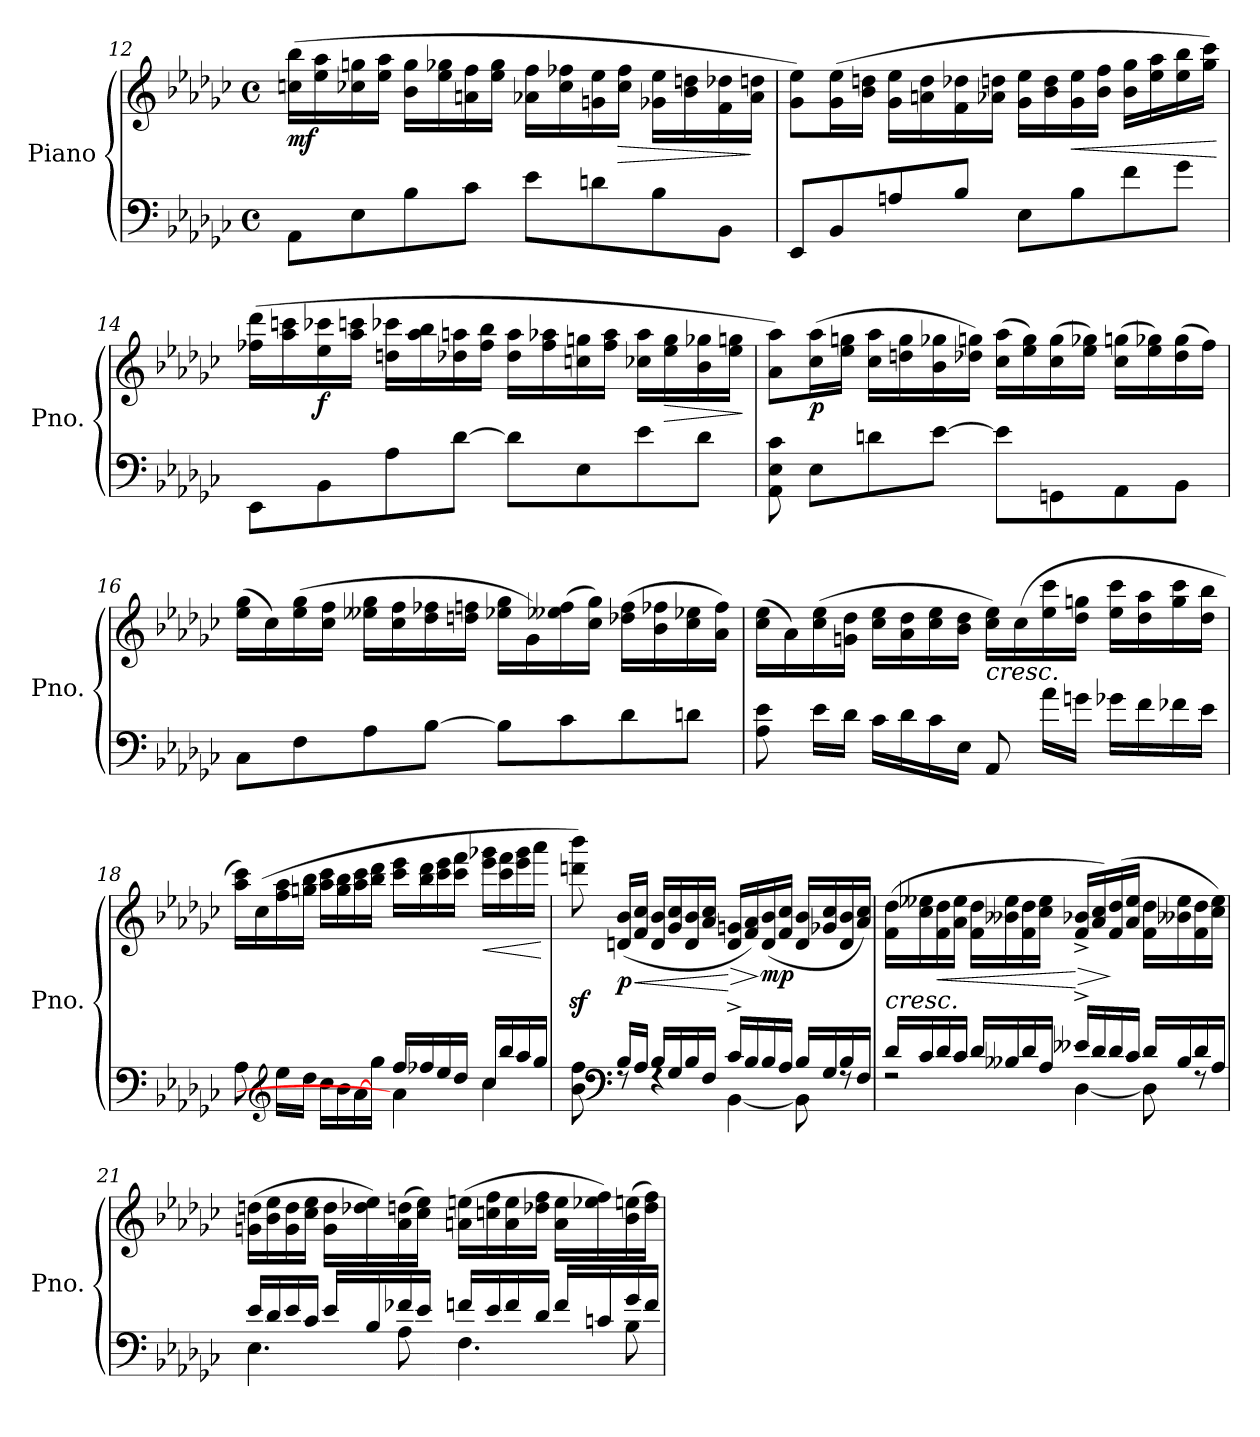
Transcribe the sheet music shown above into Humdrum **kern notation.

**kern	**kern	**dynam
*part1	*part1	*part1
*staff2	*staff1	*staff1/2
*I"Piano	*	*
*I'Pno.	*	*
*clefF4	*clefG2	*
*k[b-e-a-d-g-c-]	*k[b-e-a-d-g-c-]	*
*M4/4	*M4/4	*
*met(c)	*met(c)	*
=12	=12	=12
!	!	!LO:DY:b
8AA-\L	(>16ccn\ 16bb-\LL	mf
.	16ee-\ 16aa-\	.
8E-\	16cc-X\ 16ggn\	.
.	16ee-\ 16aa-\JJ	.
8B-\	16b-\ 16gg\LL	.
.	16ee-\ 16gg-X\	.
8c-\J	16an\ 16ff\	.
.	16ee-\ 16gg-\JJ	.
8e-\L	16a-X\ 16ff\LL	.
.	16cc-\ 16ff-X\	.
8dn\	16gn\ 16ee-\	.
!	!	!LO:HP:b
.	16cc-\ 16ff-\JJ	>
8B-\	16g-X\ 16ee-\LL	.
.	16b-\ 16ddn\	.
8BB-\J	16f\ 16dd-X\	.
.	16a-\ 16ddn\JJ	]
!!LO:LB:g=z
=13	=13	=13
8EE-/L	8g-\ 8ee-\L)	.
8BB-/	(>16g-\ 16ee-\L	.
.	16b-\ 16ddn\JJ	.
8An/	16g-\ 16ee-\LL	.
.	16an\ 16dd\	.
8B-/J	16f\ 16dd-X\	.
.	16a-X\ 16ddn\JJ	.
8E-\L	16g-\ 16ee-\LL	.
.	16b-\ 16dd\	.
!	!	!LO:HP:b
8B-\	16g-\ 16ee-\	<
.	16b-\ 16ff\JJ	.
8f\	16b-\ 16gg-\LL	.
.	16ee-\ 16aa-\	.
8g-\J	16ee-\ 16bb-\	.
.	16gg-\ 16ccc-\JJ)	.
.	.	[
=14	=14	=14
8EE-\L	(>16ff-X\ 16ddd-\LL	.
.	16aa-\ 16cccn\	.
!	!	!LO:DY:b
8BB-\	16ee-\ 16ccc-X\	f
.	16aa-\ 16cccn\JJ	.
8A-\	16ddn\ 16ccc-X\LL	.
.	16aa-\ 16bb-\	.
[8d-\J	16dd-X\ 16aan\	.
.	16ff-\ 16bb-\JJ	.
8d-\L]	16dd-\ 16aa\LL	.
.	16ff-\ 16aa-X\	.
8E-\	16ccn\ 16ggn\	.
.	16ff-\ 16aa-\JJ	.
8e-\	16cc-X\ 16aa-\LL	.
!	!	!LO:HP:b
.	16ee-\ 16gg\	>
8d-\J	16b-\ 16gg-X\	.
.	16ee-\ 16ggn\JJ	.
.	.	]
!!LO:LB:g=z
=15	=15	=15
8AA-\ 8E-\ 8c-\	8a-\ 8aa-\L)	.
!	!	!LO:DY:b
8E-\L	(>16cc-\ 16aa-\L	p
.	16ee-\ 16ggn\JJ	.
8dn\	16cc-\ 16aa-\LL	.
.	16ddn\ 16gg\	.
[8e-\J	16b-\ 16gg-X\	.
.	16dd-X\ 16ggn\JJ)	.
8e-\L]	(>16cc-\ 16aa-\LL	.
.	16ee-\ 16gg\)	.
8GGn\	(>16cc-\ 16gg\	.
.	16ee-\ 16gg-X\JJ)	.
8AA-\	(>16cc-\ 16ggn\LL	.
.	16ee-\ 16gg-X\)	.
8BB-\J	(>16dd-\ 16gg-\	.
.	16ff\JJ)	.
=16	=16	=16
8C-\L	(>16ee-\ 16gg-\LL	.
.	16cc-\)	.
8F\	(>16ee-\ 16gg-\	.
.	16cc-\ 16ff\JJ	.
8A-\	16ee--X\ 16gg-\LL	.
.	16cc-\ 16ff\	.
[8B-\J	16dd-\ 16ff-X\	.
.	16ddn\ 16ffn\JJ	.
8B-\L]	16ee-X\ 16gg-\LL	.
.	16g-\)	.
8c-\	(>16ee--X\ 16ff\	.
.	16cc-\ 16gg-\JJ)	.
8d-\	(>16dd-X\ 16ff\LL	.
.	16b-\ 16ff-X\	.
8dn\J	16cc-\ 16ee-X\	.
.	16a-\ 16ff-\JJ)	.
!!LO:LB:g=z
=17	=17	=17
8A-\ 8e-\	(>16cc-\ 16ee-\LL	.
.	16a-\)	.
16e-\LL	(>16cc-\ 16ee-\	.
16d-\JJ	16gn\ 16dd-\JJ	.
16c-\LL	16cc-\ 16ee-\LL	.
16d-\	16a-\ 16dd-\	.
16c-\	16cc-\ 16ee-\	.
16E-\JJ	16b-\ 16dd-\JJ	.
!LO:TX:a:i:t=cresc.	!	!
8AA-/	16cc-\ 16ee-\LL)	.
.	(>16cc-\	.
16a-\LL	16ee-\ 16ccc-\	.
16gn\JJ	16dd-\ 16ggn\JJ	.
16g-X\LL	16ee-\ 16ccc-\LL	.
16f\	16dd-\ 16aa-\	.
16f-X\	16gg\ 16ccc-\	.
16e-\JJ	16dd-\ 16bb-\JJ	.
=18	=18	=18
*^	*	*
8A-\	2ryy	16aa-\ 16ccc-\LL)	.
.	.	(>16cc-\	.
*clefG2	*	*	*
16ee-\LL	.	16ff\ 16aa-\	.
16dd-\JJ	.	16ggn\ 16bb-\JJ	.
16cc-\LL	.	16aa-\ 16ccc-\LL	.
16b-\	.	16gg\ 16bb-\	.
[16a-\	.	16aa-\ 16ccc-\	.
16gg-\JJ	.	16bb-\ 16ddd-\JJ	.
16ff/LL	4a-\]	16ccc-\ 16eee-\LL	.
16ff-X/	.	16bb-\ 16ddd-\	.
16ee-/	.	16ccc-\ 16eee-\	.
16dd-/JJ	.	16ccc-\ 16fff\JJ	.
!	!	!	!LO:HP:b
16cc-/LL	4cc-\	16eee-\ 16ggg-X\LL	<
16bb-/	.	16ccc-\ 16fff\	.
16aa-/	.	16eee-\ 16ggg-\	.
16gg-/JJ	.	16aaa-\JJ	.
*v	*v	*	*
.	.	[
!!LO:LB:g=z
=19	=19	=19
*^	*	*
8b-\ 8ff\	8ryy	8dddn\z< 8bbb-\z<)	.
*clefF4	*	*	*
!	!	!	!LO:HP:b
!	!	!	!LO:DY:n=1:b
16B-/LL	8rF	(<16dn/ 16b-/LL	< p
16A-/JJ	.	16f/ 16cc-/JJ	.
16B-/LL	4rF	16d/ 16b-/LL	.
16G-/	.	16g-/ 16cc-/	.
16B-/	.	16d/ 16b-/	.
16F/JJ	.	16a-/ 16cc-/JJ	.
!	!	!	!LO:HP:n=1:b
16c-^/LL	[4BB-\	16d/ 16gn/LL	[ >
16B-/	.	16f/ 16a-/)	.
!	!	!	!LO:DY:n=2:b
16B-/	.	(<16d/ 16b-/	] mp
16A-/JJ	.	16f/ 16cc-/JJ	.
16B-/LL	8BB-\]	16d/ 16b-/LL	.
16G-/	.	16g-X/ 16cc-/	.
16B-/	8rF	16d/ 16b-/	.
16F/JJ	.	16a-/ 16cc-/JJ)	.
=20	=20	=20	=20
!LO:TX:a:i:t=cresc.	!	!	!
16d-/LL	2rF	(>16f\ 16dd-\LL	.
16c-/	.	16cc-\ 16ee--X\	.
!	!	!	!LO:HP:b
16d-/	.	16f\ 16dd-\	<
16c-/JJ	.	16a-\ 16ee--\JJ	.
16d-/LL	.	16f\ 16dd-\LL	.
16B--X/	.	16b--X\ 16ee--\	.
16d-/	.	16f\ 16dd-\	.
16A-/JJ	.	16cc-\ 16ee--\JJ	.
!	!	!	!LO:HP:n=1:b
16e--X^/LL	[4D-\	16f/^ 16b-X/^LL	[ >
16d-/	.	16a-/ 16cc-/)	.
16d-/	.	(>16f/ 16dd-/	]
16c-/JJ	.	16a-/ 16ee--/JJ	.
16d-/LL	8D-\]	16f\ 16dd-\LL	.
16B--/	.	16b--X\ 16ee--\	.
16d-/	8rF	16f\ 16dd-\	.
16A-/JJ	.	16cc-\ 16ee--\JJ)	.
=21	=21	=21	=21
16e-/LL	4.E-\	(>16gn\ 16ddn\LL	.
16d-/	.	16b-\ 16ee-\	.
16e-/	.	16g\ 16dd\	.
16c-/JJ	.	16cc-\ 16ee-\JJ	.
16e-/LL	.	16g\ 16dd\LL	.
16B-/	.	16dd-X\ 16ee-\)	.
16f-X/	8A-\	(>16a-\ 16ddn\	.
16e-/JJ	.	16cc-\ 16ee-\JJ)	.
!!LO:PB:g=z
=21X1-	=21X1-	=21X1-	=21X1-
16fn/LL	4.F\	(>16an\ 16een\LL	.
16e-/	.	16ccn\ 16ff\	.
16f/	.	16a\ 16ee\	.
16d-/JJ	.	16dd-X\ 16ff\JJ	.
16f/LL	.	16a\ 16ee\LL	.
16cn/	.	16ee-X\ 16ff\)	.
16g-/	8B-\	(>16b-\ 16een\	.
16f/JJ	.	16dd-\ 16ff\JJ)	.
*v	*v	*	*
=	=	=
*-	*-	*-
